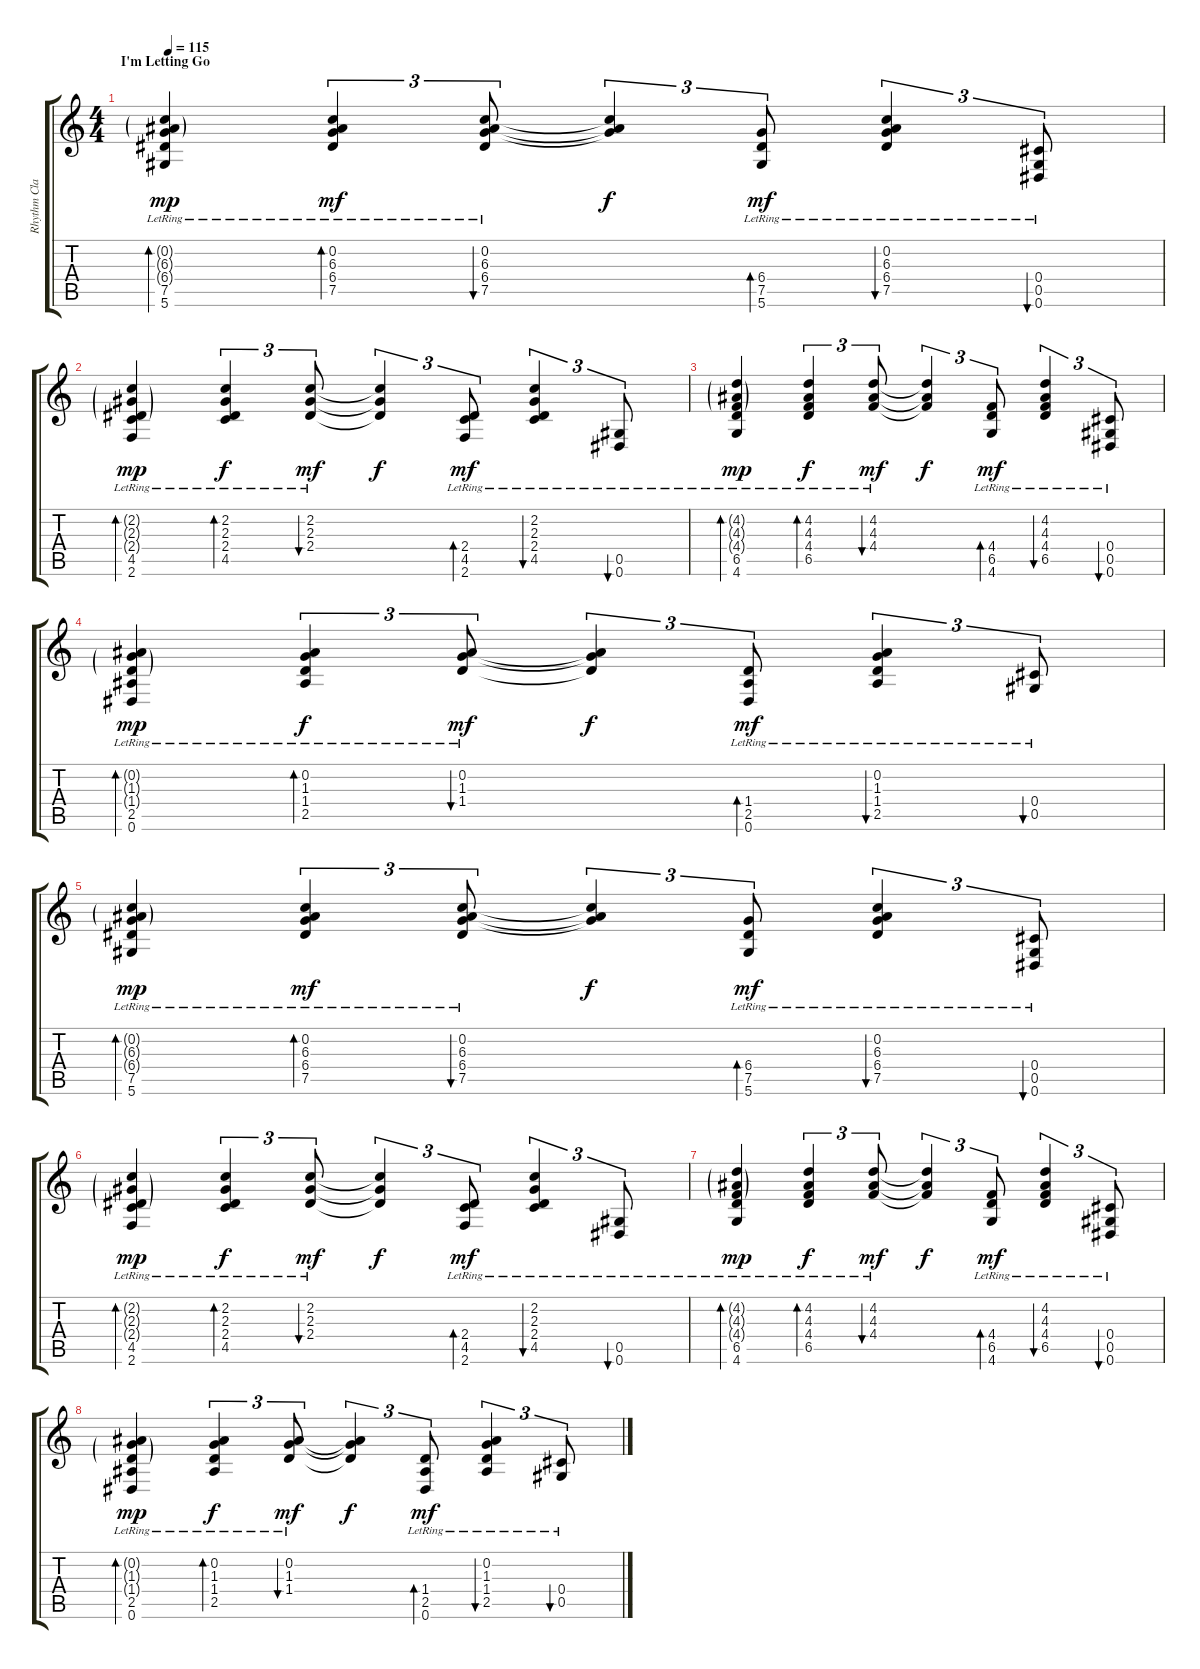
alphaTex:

\track ("Rhythm Classical Guitar (Eirik)" "Rhythm Cla") {instrument acousticguitarnylon}
\staff {score tabs}
\tuning (Eb4 Bb3 Gb3 Db3 Ab2 Eb2) {hide}
\ts (4 4)
\section ("" "I'm Letting Go")
\tempo 115
\clef g2
\ks c
(0.2{g lr} 6.3{g lr} 6.4{g lr} 7.5{lr} 5.6{lr}).4{bd 30 dy mp} (0.2{lr} 6.3{lr} 6.4{lr} 7.5{lr}).4{tu (3 2) bd 30 dy mf} (0.2{lr} 6.3{lr} 6.4{lr} 7.5{lr}).8{tu (3 2) bu 30} (0.2{t} 6.3{t} 6.4{t}).4{tu (3 2) dy f} (6.4{lr} 7.5{lr} 5.6{lr}).8{tu (3 2) bd 30 dy mf} (0.2{lr} 6.3{lr} 6.4{lr} 7.5{lr}).4{tu (3 2) bu 30} (0.4 0.5{lr} 0.6{lr}).8{tu (3 2) bu 30} |
(2.2{g lr} 2.3{g lr} 2.4{g lr} 4.5{lr} 2.6{lr}).4{bd 30 dy mp} (2.2{lr} 2.3{lr} 2.4{lr} 4.5{lr}).4{tu (3 2) bd 30 dy f} (2.2{lr} 2.3{lr} 2.4{lr}).8{tu (3 2) bu 30 dy mf} (2.2{t} 2.3{t} 2.4{t}).4{tu (3 2) dy f} (2.4{lr} 4.5{lr} 2.6{lr}).8{tu (3 2) bd 30 dy mf} (2.2{lr} 2.3{lr} 2.4{lr} 4.5{lr}).4{tu (3 2) bu 30} (0.5{lr} 0.6{lr}).8{tu (3 2) bu 30} |
(4.2{g lr} 4.3{g lr} 4.4{g lr} 6.5{lr} 4.6{lr}).4{bd 30 dy mp} (4.2{lr} 4.3{lr} 4.4{lr} 6.5{lr}).4{tu (3 2) bd 30 dy f} (4.2{lr} 4.3{lr} 4.4{lr}).8{tu (3 2) bu 30 dy mf} (4.2{t} 4.3{t} 4.4{t}).4{tu (3 2) dy f} (4.4{lr} 6.5{lr} 4.6{lr}).8{tu (3 2) bd 30 dy mf} (4.2{lr} 4.3{lr} 4.4{lr} 6.5{lr}).4{tu (3 2) bu 30} (0.4{lr} 0.5{lr} 0.6{lr}).8{tu (3 2) bu 30} |
(0.2{g lr} 1.3{g lr} 1.4{g lr} 2.5{lr} 0.6{lr}).4{bd 30 dy mp} (0.2{lr} 1.3{lr} 1.4{lr} 2.5{lr}).4{tu (3 2) bd 30 dy f} (0.2{lr} 1.3{lr} 1.4{lr}).8{tu (3 2) bu 30 dy mf} (0.2{t} 1.3{t} 1.4{t}).4{tu (3 2) dy f} (1.4{lr} 2.5{lr} 0.6{lr}).8{tu (3 2) bd 30 dy mf} (0.2{lr} 1.3{lr} 1.4{lr} 2.5{lr}).4{tu (3 2) bu 30} (0.4{lr} 0.5{lr}).8{tu (3 2) bu 30} |
(0.2{g lr} 6.3{g lr} 6.4{g lr} 7.5{lr} 5.6{lr}).4{bd 30 dy mp} (0.2{lr} 6.3{lr} 6.4{lr} 7.5{lr}).4{tu (3 2) bd 30 dy mf} (0.2{lr} 6.3{lr} 6.4{lr} 7.5{lr}).8{tu (3 2) bu 30} (0.2{t} 6.3{t} 6.4{t}).4{tu (3 2) dy f} (6.4{lr} 7.5{lr} 5.6{lr}).8{tu (3 2) bd 30 dy mf} (0.2{lr} 6.3{lr} 6.4{lr} 7.5{lr}).4{tu (3 2) bu 30} (0.4 0.5{lr} 0.6{lr}).8{tu (3 2) bu 30} |
(2.2{g lr} 2.3{g lr} 2.4{g lr} 4.5{lr} 2.6{lr}).4{bd 30 dy mp} (2.2{lr} 2.3{lr} 2.4{lr} 4.5{lr}).4{tu (3 2) bd 30 dy f} (2.2{lr} 2.3{lr} 2.4{lr}).8{tu (3 2) bu 30 dy mf} (2.2{t} 2.3{t} 2.4{t}).4{tu (3 2) dy f} (2.4{lr} 4.5{lr} 2.6{lr}).8{tu (3 2) bd 30 dy mf} (2.2{lr} 2.3{lr} 2.4{lr} 4.5{lr}).4{tu (3 2) bu 30} (0.5{lr} 0.6{lr}).8{tu (3 2) bu 30} |
(4.2{g lr} 4.3{g lr} 4.4{g lr} 6.5{lr} 4.6{lr}).4{bd 30 dy mp} (4.2{lr} 4.3{lr} 4.4{lr} 6.5{lr}).4{tu (3 2) bd 30 dy f} (4.2{lr} 4.3{lr} 4.4{lr}).8{tu (3 2) bu 30 dy mf} (4.2{t} 4.3{t} 4.4{t}).4{tu (3 2) dy f} (4.4{lr} 6.5{lr} 4.6{lr}).8{tu (3 2) bd 30 dy mf} (4.2{lr} 4.3{lr} 4.4{lr} 6.5{lr}).4{tu (3 2) bu 30} (0.4{lr} 0.5{lr} 0.6{lr}).8{tu (3 2) bu 30} |
(0.2{g lr} 1.3{g lr} 1.4{g lr} 2.5{lr} 0.6{lr}).4{bd 30 dy mp} (0.2{lr} 1.3{lr} 1.4{lr} 2.5{lr}).4{tu (3 2) bd 30 dy f} (0.2{lr} 1.3{lr} 1.4{lr}).8{tu (3 2) bu 30 dy mf} (0.2{t} 1.3{t} 1.4{t}).4{tu (3 2) dy f} (1.4{lr} 2.5{lr} 0.6{lr}).8{tu (3 2) bd 30 dy mf} (0.2{lr} 1.3{lr} 1.4{lr} 2.5{lr}).4{tu (3 2) bu 30} (0.4{lr} 0.5{lr}).8{tu (3 2) bu 30}
